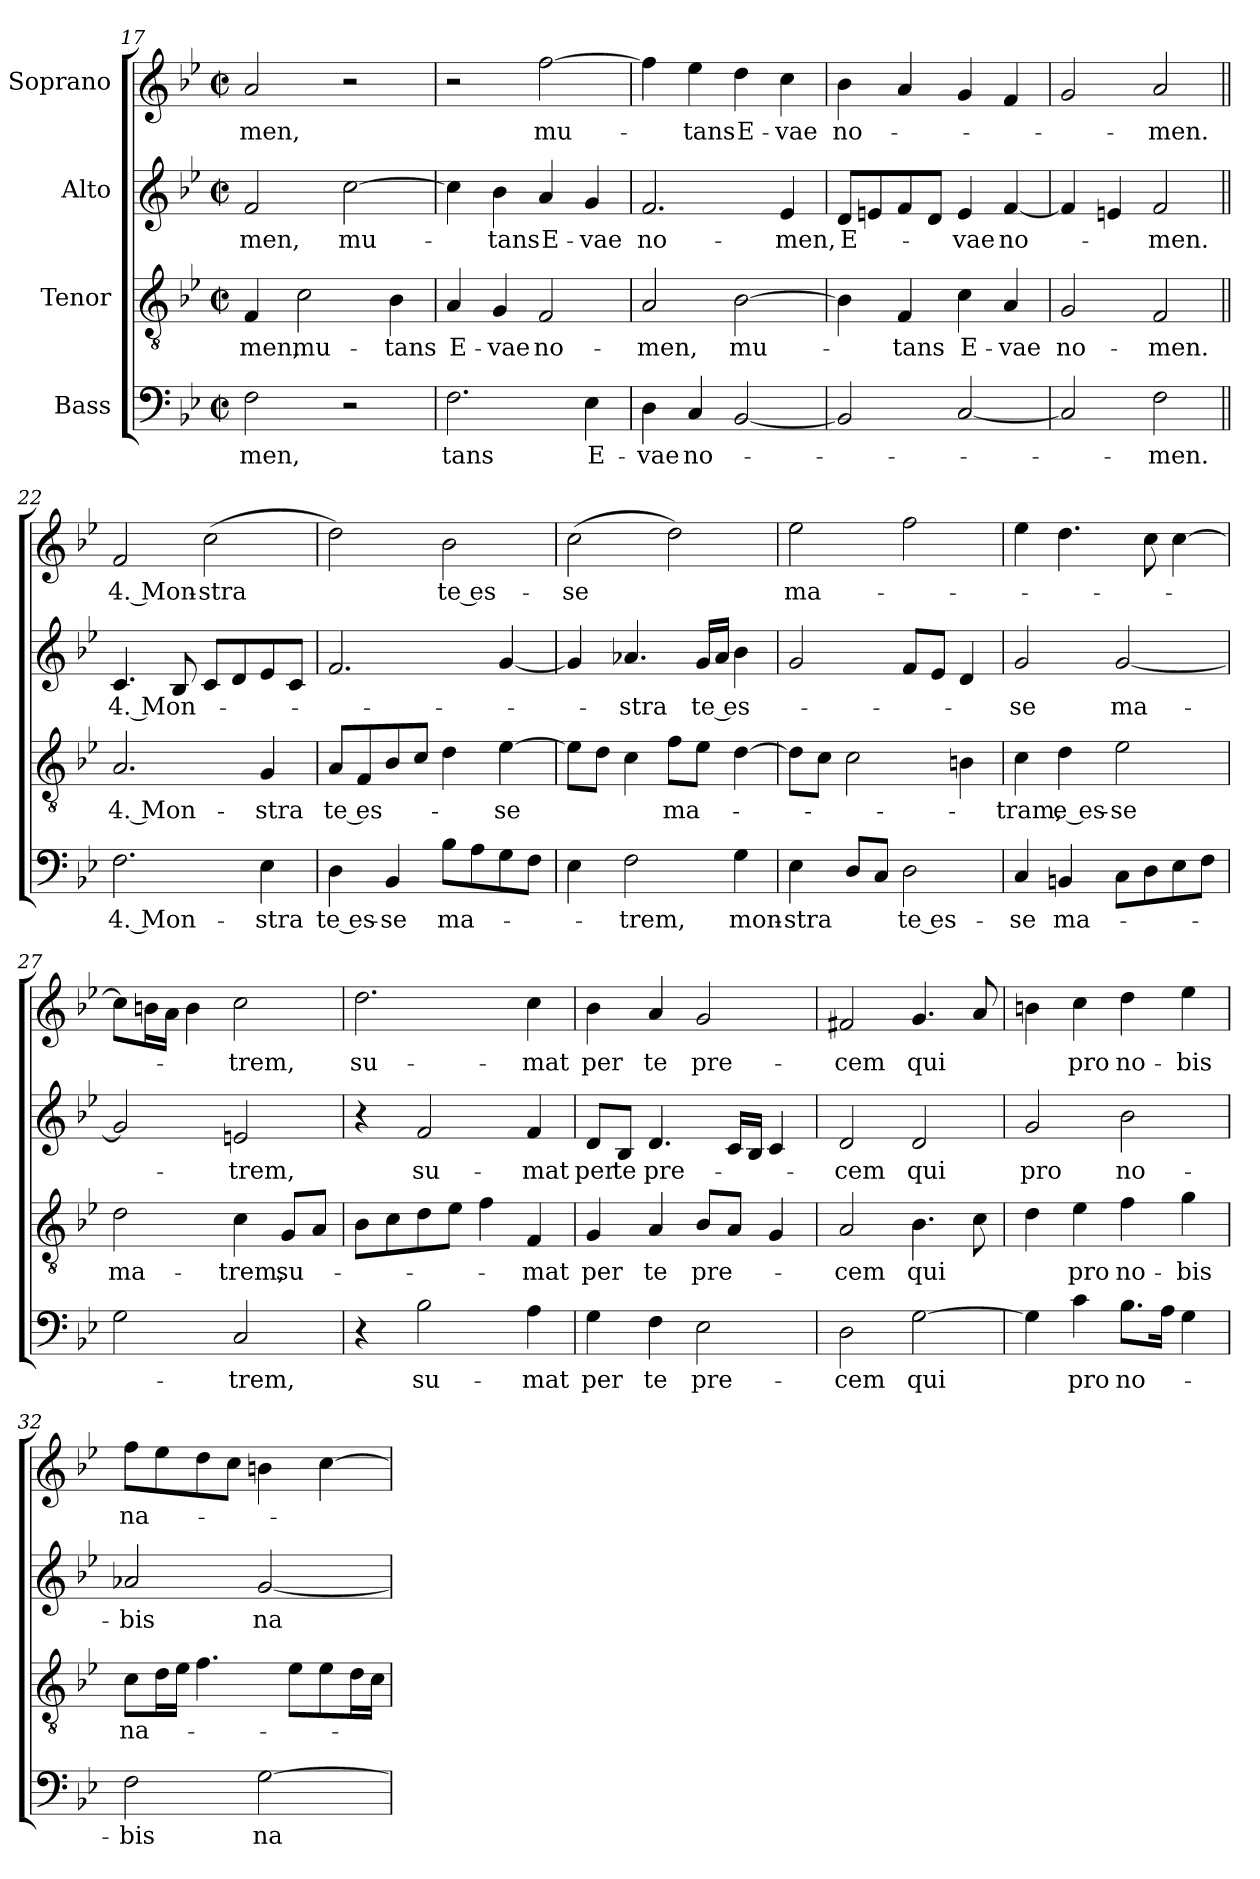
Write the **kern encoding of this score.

**kern	**text	**kern	**text	**kern	**text	**kern	**text
*part4	*part4	*part3	*part3	*part2	*part2	*part1	*part1
*staff4	*staff4	*staff3	*staff3	*staff2	*staff2	*staff1	*staff1
*I"Bass	*	*I"Tenor	*	*I"Alto	*	*I"Soprano	*
*clefF4	*	*clefGv2	*	*clefG2	*	*clefG2	*
*k[b-e-]	*	*k[b-e-]	*	*k[b-e-]	*	*k[b-e-]	*
*B-:	*	*B-:	*	*B-:	*	*B-:	*
*M2/2	*	*M2/2	*	*M2/2	*	*M2/2	*
*met(c|)	*	*met(c|)	*	*met(c|)	*	*met(c|)	*
=17	=17	=17	=17	=17	=17	=17	=17
!	!LO:LY:b	!	!LO:LY:b	!	!LO:LY:b	!	!LO:LY:b
2F\	-men,	4F/	-men,	2f/	-men,	2a/	-men,
!	!	!	!LO:LY:b	!	!	!	!
.	.	2c\	mu-	.	.	.	.
!	!LO:LY:b	!	!	!	!LO:LY:b	!	!
2r	mu-	.	.	[2cc\	mu-	2r	.
!	!	!	!LO:LY:b	!	!	!	!
.	.	4B-\	-tans	.	.	.	.
=18	=18	=18	=18	=18	=18	=18	=18
!	!LO:LY:b	!	!LO:LY:b	!	!	!	!
2.F\	-tans	4A/	E-	4cc\]	.	2r	.
!	!	!	!LO:LY:b	!	!LO:LY:b	!	!
.	.	4G/	-vae	4b-\	-tans	.	.
!	!	!	!LO:LY:b	!	!LO:LY:b	!	!LO:LY:b
.	.	2F/	no-	4a/	E-	[2ff\	mu-
!	!LO:LY:b	!	!	!	!LO:LY:b	!	!
4E-\	E-	.	.	4g/	-vae	.	.
=19	=19	=19	=19	=19	=19	=19	=19
!	!LO:LY:b	!	!LO:LY:b	!	!LO:LY:b	!	!
4D\	-vae	2A/	-men,	2.f/	no-	4ff\]	.
!	!LO:LY:b	!	!	!	!	!	!LO:LY:b
4C/	no-	.	.	.	.	4ee-\	-tans
!	!	!	!LO:LY:b	!	!	!	!LO:LY:b
[2BB-/	.	[2B-\	mu-	.	.	4dd\	E-
!	!	!	!	!	!LO:LY:b	!	!LO:LY:b
.	.	.	.	4e-/	-men,	4cc\	-vae
=20	=20	=20	=20	=20	=20	=20	=20
!	!	!	!	!	!LO:LY:b	!	!LO:LY:b
2BB-/]	.	4B-\]	.	8d/L	E-	4b-\	no-
.	.	.	.	8en/	.	.	.
!	!	!	!LO:LY:b	!	!	!	!
.	.	4F/	-tans	8f/	.	4a/	.
.	.	.	.	8d/J	.	.	.
!	!	!	!LO:LY:b	!	!LO:LY:b	!	!
[2C/	.	4c\	E-	4e/	-vae	4g/	.
!	!	!	!LO:LY:b	!	!LO:LY:b	!	!
.	.	4A/	-vae	[4f/	no-	4f/	.
=21	=21	=21	=21	=21	=21	=21	=21
!	!	!	!LO:LY:b	!	!	!	!
2C/]	.	2G/	no-	4f/]	.	2g/	.
.	.	.	.	4en/	.	.	.
!	!LO:LY:b	!	!LO:LY:b	!	!LO:LY:b	!	!LO:LY:b
2F\	-men.	2F/	-men.	2f/	-men.	2a/	-men.
!!LO:PB:g=z
=22||	=22||	=22||	=22||	=22||	=22||	=22||	=22||
!	!LO:LY:b	!	!LO:LY:b	!	!LO:LY:b	!	!LO:LY:b
2.F\	4. Mon-	2.A/	4. Mon-	4.c/	4. Mon-	2f/	4. Mon-
.	.	.	.	8B-/	.	.	.
!	!	!	!	!	!	!	!LO:LY:b
.	.	.	.	8c/L	.	(>2cc\	-stra
.	.	.	.	8d/	.	.	.
!	!LO:LY:b	!	!LO:LY:b	!	!	!	!
4E-\	-stra	4G/	-stra	8e-/	.	.	.
.	.	.	.	8c/J	.	.	.
=23	=23	=23	=23	=23	=23	=23	=23
!	!LO:LY:b	!	!LO:LY:b	!	!	!	!
4D\	te es-	8A/L	te es-	2.f/	.	2dd\)	.
.	.	8F/	.	.	.	.	.
!	!LO:LY:b	!	!	!	!	!	!
4BB-/	-se	8B-/	.	.	.	.	.
.	.	8c/J	.	.	.	.	.
!	!LO:LY:b	!	!	!	!	!	!LO:LY:b
8B-\L	ma-	4d\	.	.	.	2b-\	te es-
8A\	.	.	.	.	.	.	.
!	!	!	!LO:LY:b	!	!	!	!
8G\	.	[4e-\	-se	[4g/	.	.	.
8F\J	.	.	.	.	.	.	.
=24	=24	=24	=24	=24	=24	=24	=24
!	!	!	!	!	!	!	!LO:LY:b
4E-\	.	8e-\L]	.	4g/]	.	(>2cc\	-se
.	.	8d\J	.	.	.	.	.
!	!LO:LY:b	!	!	!	!LO:LY:b	!	!
2F\	-trem,	4c\	.	4.a-X/	-stra	.	.
!	!	!	!LO:LY:b	!	!	!	!
.	.	8f\L	ma-	.	.	2dd\)	.
!	!	!	!	!	!LO:LY:b	!	!
.	.	8e-\J	.	16g/LL	te es-	.	.
.	.	.	.	16a-/JJ	.	.	.
!	!LO:LY:b	!	!	!	!	!	!
4G\	mon-	[4d\	.	4b-\	.	.	.
=25	=25	=25	=25	=25	=25	=25	=25
!	!LO:LY:b	!	!	!	!	!	!LO:LY:b
4E-\	-stra	8d\L]	.	2g/	.	2ee-\	ma-
.	.	8c\J	.	.	.	.	.
8D/L	.	2c\	.	.	.	.	.
8C/J	.	.	.	.	.	.	.
!	!LO:LY:b	!	!	!	!	!	!
2D\	te es-	.	.	8f/L	.	2ff\	.
.	.	.	.	8e-/J	.	.	.
.	.	4Bn\	.	4d/	.	.	.
=26	=26	=26	=26	=26	=26	=26	=26
!	!LO:LY:b	!	!LO:LY:b	!	!LO:LY:b	!	!
4C/	-se	4c\	-tram,	2g/	-se	4ee-\	.
!	!LO:LY:b	!	!LO:LY:b	!	!	!	!
4BBn/	ma-	4d\	e es-	.	.	4.dd\	.
!	!	!	!LO:LY:b	!	!LO:LY:b	!	!
8C\L	.	2e-\	-se	[2g/	ma-	.	.
8D\	.	.	.	.	.	8cc\	.
8E-\	.	.	.	.	.	[4cc\	.
8F\J	.	.	.	.	.	.	.
!!LO:LB:g=z
=27	=27	=27	=27	=27	=27	=27	=27
!	!	!	!LO:LY:b	!	!	!	!
2G\	.	2d\	ma-	2g/]	.	8cc\L]	.
.	.	.	.	.	.	16bn\L	.
.	.	.	.	.	.	16a\JJ	.
.	.	.	.	.	.	4b\	.
!	!LO:LY:b	!	!LO:LY:b	!	!LO:LY:b	!	!LO:LY:b
2C/	-trem,	4c\	-trem,	2en/	-trem,	2cc\	-trem,
!	!	!	!LO:LY:b	!	!	!	!
.	.	8G/L	su-	.	.	.	.
.	.	8A/J	.	.	.	.	.
=28	=28	=28	=28	=28	=28	=28	=28
!	!	!	!	!	!	!	!LO:LY:b
4r	.	8B-\L	.	4r	.	2.dd\	su-
.	.	8c\	.	.	.	.	.
!	!LO:LY:b	!	!	!	!LO:LY:b	!	!
2B-\	su-	8d\	.	2f/	su-	.	.
.	.	8e-\J	.	.	.	.	.
.	.	4f\	.	.	.	.	.
!	!LO:LY:b	!	!LO:LY:b	!	!LO:LY:b	!	!LO:LY:b
4A\	-mat	4F/	-mat	4f/	-mat	4cc\	-mat
=29	=29	=29	=29	=29	=29	=29	=29
!	!LO:LY:b	!	!LO:LY:b	!	!LO:LY:b	!	!LO:LY:b
4G\	per	4G/	per	8d/L	per	4b-\	per
!	!	!	!	!	!LO:LY:b	!	!
.	.	.	.	8B-/J	te	.	.
!	!LO:LY:b	!	!LO:LY:b	!	!LO:LY:b	!	!LO:LY:b
4F\	te	4A/	te	4.d/	pre-	4a/	te
!	!LO:LY:b	!	!LO:LY:b	!	!	!	!LO:LY:b
2E-\	pre-	8B-/L	pre-	.	.	2g/	pre-
.	.	8A/J	.	16c/LL	.	.	.
.	.	.	.	16B-/JJ	.	.	.
.	.	4G/	.	4c/	.	.	.
=30	=30	=30	=30	=30	=30	=30	=30
!	!LO:LY:b	!	!LO:LY:b	!	!LO:LY:b	!	!LO:LY:b
2D\	-cem	2A/	-cem	2d/	-cem	2f#X/	-cem
!	!LO:LY:b	!	!LO:LY:b	!	!LO:LY:b	!	!LO:LY:b
[2G\	qui	4.B-\	qui	2d/	qui	4.g/	qui
.	.	8c\	.	.	.	8a/	.
=31	=31	=31	=31	=31	=31	=31	=31
!	!	!	!	!	!LO:LY:b	!	!
4G\]	.	4d\	.	2g/	pro	4bn\	.
!	!LO:LY:b	!	!LO:LY:b	!	!	!	!LO:LY:b
4c\	pro	4e-\	pro	.	.	4cc\	pro
!	!LO:LY:b	!	!LO:LY:b	!	!LO:LY:b	!	!LO:LY:b
8.B-\L	no-	4f\	no-	2b-\	no-	4dd\	no-
16A\Jk	.	.	.	.	.	.	.
!	!	!	!LO:LY:b	!	!	!	!LO:LY:b
4G\	.	4g\	-bis	.	.	4ee-\	-bis
!!LO:LB:g=z
=32	=32	=32	=32	=32	=32	=32	=32
!	!LO:LY:b	!	!LO:LY:b	!	!LO:LY:b	!	!LO:LY:b
2F\	-bis	8c\L	na-	2a-X/	-bis	8ff\L	na-
.	.	16d\L	.	.	.	8ee-\	.
.	.	16e-\JJ	.	.	.	.	.
.	.	4.f\	.	.	.	8dd\	.
.	.	.	.	.	.	8cc\J	.
!	!LO:LY:b	!	!	!	!LO:LY:b	!	!
[2G\	na-	.	.	[2g/	na-	4bn\	.
.	.	8e-\L	.	.	.	.	.
.	.	8e-\	.	.	.	[4cc\	.
.	.	16d\L	.	.	.	.	.
.	.	16c\JJ	.	.	.	.	.
=	=	=	=	=	=	=	=
*-	*-	*-	*-	*-	*-	*-	*-
